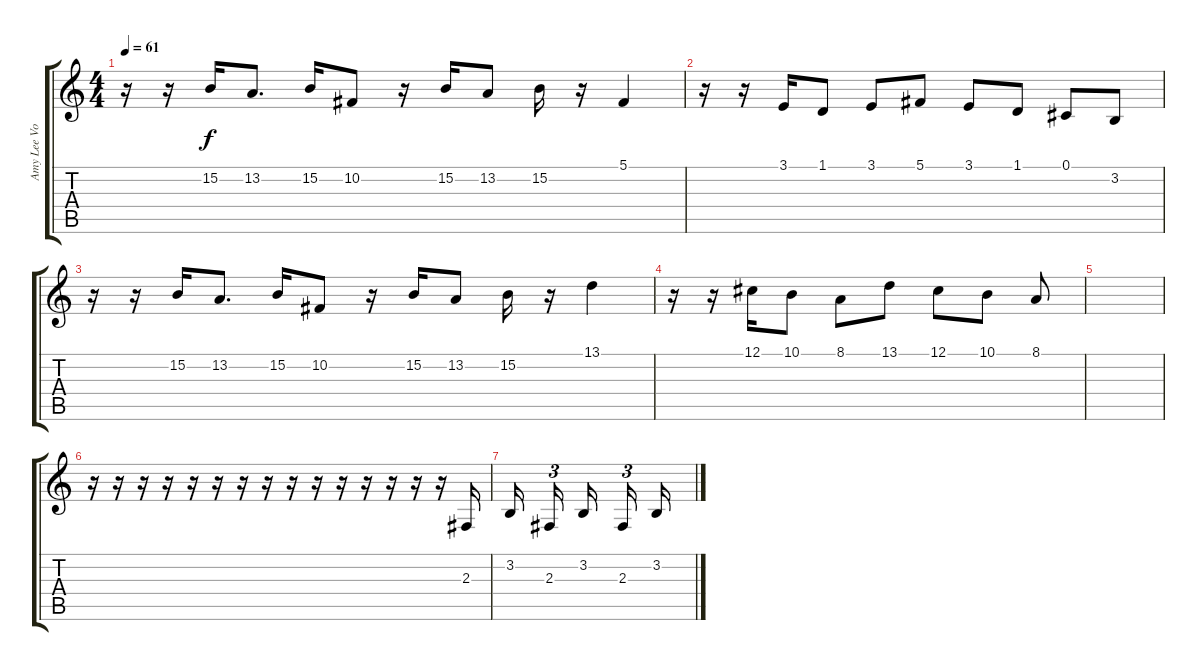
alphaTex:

\track ("Amy Lee Vocals" "Amy Lee Vo") {instrument sopranosax}
\staff {score tabs}
\tuning (Db4 Ab3 E3 B2 Gb2 B1) {hide}
\ts (4 4)
\tempo 61
\clef g2
\ks c
r.16{dy f} r.16 15.2.16 13.2.8{d} 15.2.16 10.2.8 r.16 15.2.16 13.2.8 15.2.16 r.16 5.1.4 |
r.16 r.16 3.1.16 1.1.8 3.1.8 5.1.8 3.1.8 1.1.8 0.1.8 3.2.8 |
r.16 r.16 15.2.16 13.2.8{d} 15.2.16 10.2.8 r.16 15.2.16 13.2.8 15.2.16 r.16 13.1.4 |
r.16 r.16 12.1.16 10.1.8 8.1.8 13.1.8 12.1.8 10.1.8 8.1.8 |
|
r.16 r.16 r.16 r.16 r.16 r.16 r.16 r.16 r.16 r.16 r.16 r.16 r.16 r.16 r.16 2.3.16 |
3.2.16{beam splitsecondary} 2.3.16{tu (3 2) beam splitsecondary} 3.2.16{beam splitsecondary} 2.3.16{tu (3 2)} 3.2.16
